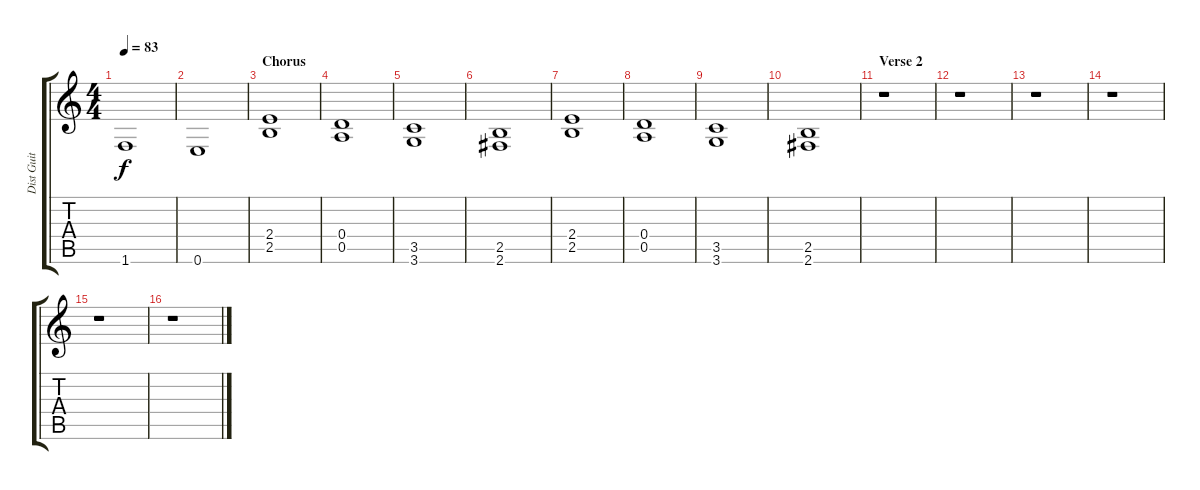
\track ("Dist Guit" "Dist Guit") {instrument distortionguitar}
\staff {score tabs}
\tuning (E4 B3 G3 D3 A2 E2) {hide}
\ts (4 4)
\tempo 83
\clef g2
\ks c
1.6.1{dy f} |
0.6.1 |
\section ("" "Chorus ")
(2.4 2.5).1 |
(0.4 0.5).1 |
(3.5 3.6).1 |
(2.5 2.6).1 |
(2.4 2.5).1 |
(0.4 0.5).1 |
(3.5 3.6).1 |
(2.5 2.6).1 |
\section ("" "Verse 2 ")
r.1 |
r.1 |
r.1 |
r.1 |
r.1 |
r.1
